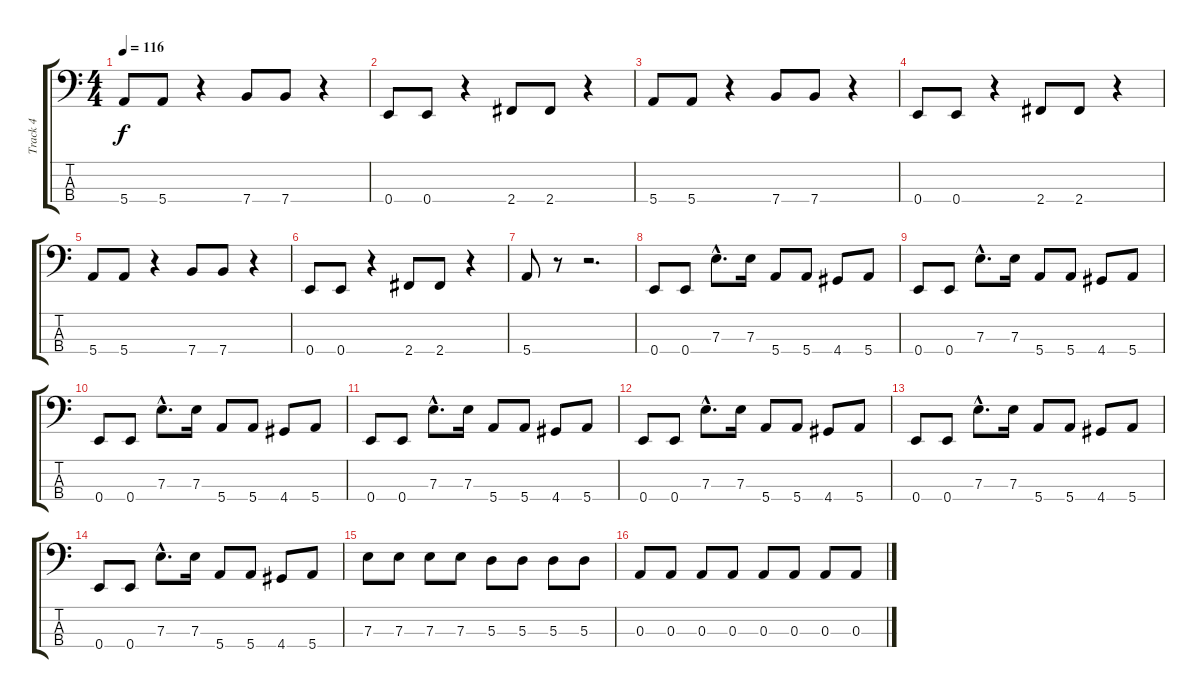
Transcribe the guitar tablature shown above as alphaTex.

\track ("Track 4" "Track 4") {instrument electricbassfinger}
\staff {score tabs}
\tuning (G2 D2 A1 E1) {hide}
\ts (4 4)
\tempo 116
\clef f4
\ks c
5.4.8{dy f} 5.4.8 r.4 7.4.8 7.4.8 r.4 |
0.4.8 0.4.8 r.4 2.4.8 2.4.8 r.4 |
5.4.8 5.4.8 r.4 7.4.8 7.4.8 r.4 |
0.4.8 0.4.8 r.4 2.4.8 2.4.8 r.4 |
5.4.8 5.4.8 r.4 7.4.8 7.4.8 r.4 |
0.4.8 0.4.8 r.4 2.4.8 2.4.8 r.4 |
5.4.8 r.8 r.2{d} |
0.4.8 0.4.8 7.3{hac}.8{d} 7.3.16 5.4.8 5.4.8 4.4.8 5.4.8 |
0.4.8 0.4.8 7.3{hac}.8{d} 7.3.16 5.4.8 5.4.8 4.4.8 5.4.8 |
0.4.8 0.4.8 7.3{hac}.8{d} 7.3.16 5.4.8 5.4.8 4.4.8 5.4.8 |
0.4.8 0.4.8 7.3{hac}.8{d} 7.3.16 5.4.8 5.4.8 4.4.8 5.4.8 |
0.4.8 0.4.8 7.3{hac}.8{d} 7.3.16 5.4.8 5.4.8 4.4.8 5.4.8 |
0.4.8 0.4.8 7.3{hac}.8{d} 7.3.16 5.4.8 5.4.8 4.4.8 5.4.8 |
0.4.8 0.4.8 7.3{hac}.8{d} 7.3.16 5.4.8 5.4.8 4.4.8 5.4.8 |
7.3.8 7.3.8 7.3.8 7.3.8 5.3.8 5.3.8 5.3.8 5.3.8 |
0.3.8 0.3.8 0.3.8 0.3.8 0.3.8 0.3.8 0.3.8 0.3.8
